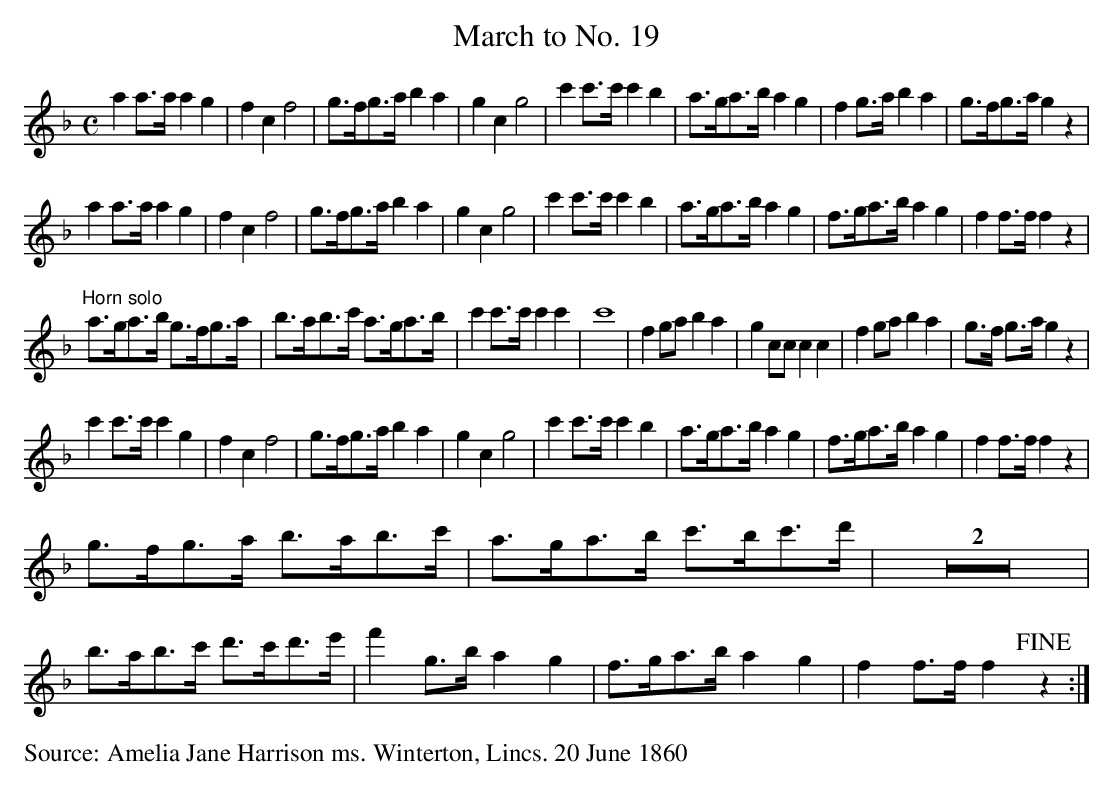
X:1
T:March to No. 19
M:C
L:1/8
K:F
a2a>aa2g2|f2c2f4|g>fg>ab2a2|g2c2g4|c'2c'>c'c'2b2|a>ga>ba2g2|f2g>ab2a2|g>fg>ag2z2|
a2a>aa2g2|f2c2f4|g>fg>ab2a2|g2c2g4|c'2c'>c'c'2b2|a>ga>ba2g2|f>ga>ba2g2|f2f>ff2z2|
"^Horn solo"a>ga>b g>fg>a|b>ab>c' a>ga>b| c'2c'>c'c'2c'2|c'8|f2gab2a2|g2ccc2c2|f2gab2a2|g>f g>a g2z2|
c'2c'>c'c'2g2|f2c2f4|g>fg>ab2a2|g2c2g4|c'2c'>c'c'2b2|a>ga>ba2g2|f>ga>ba2g2|f2f>ff2z2|
g>fg>a b>ab>c'|a>ga>b c'>bc'>d'|Z2|b>ab>c' d'>c'd'>e'|f'2g>ba2g2|f>ga>ba2g2|\
f2f>ff2!fine!z2:|
